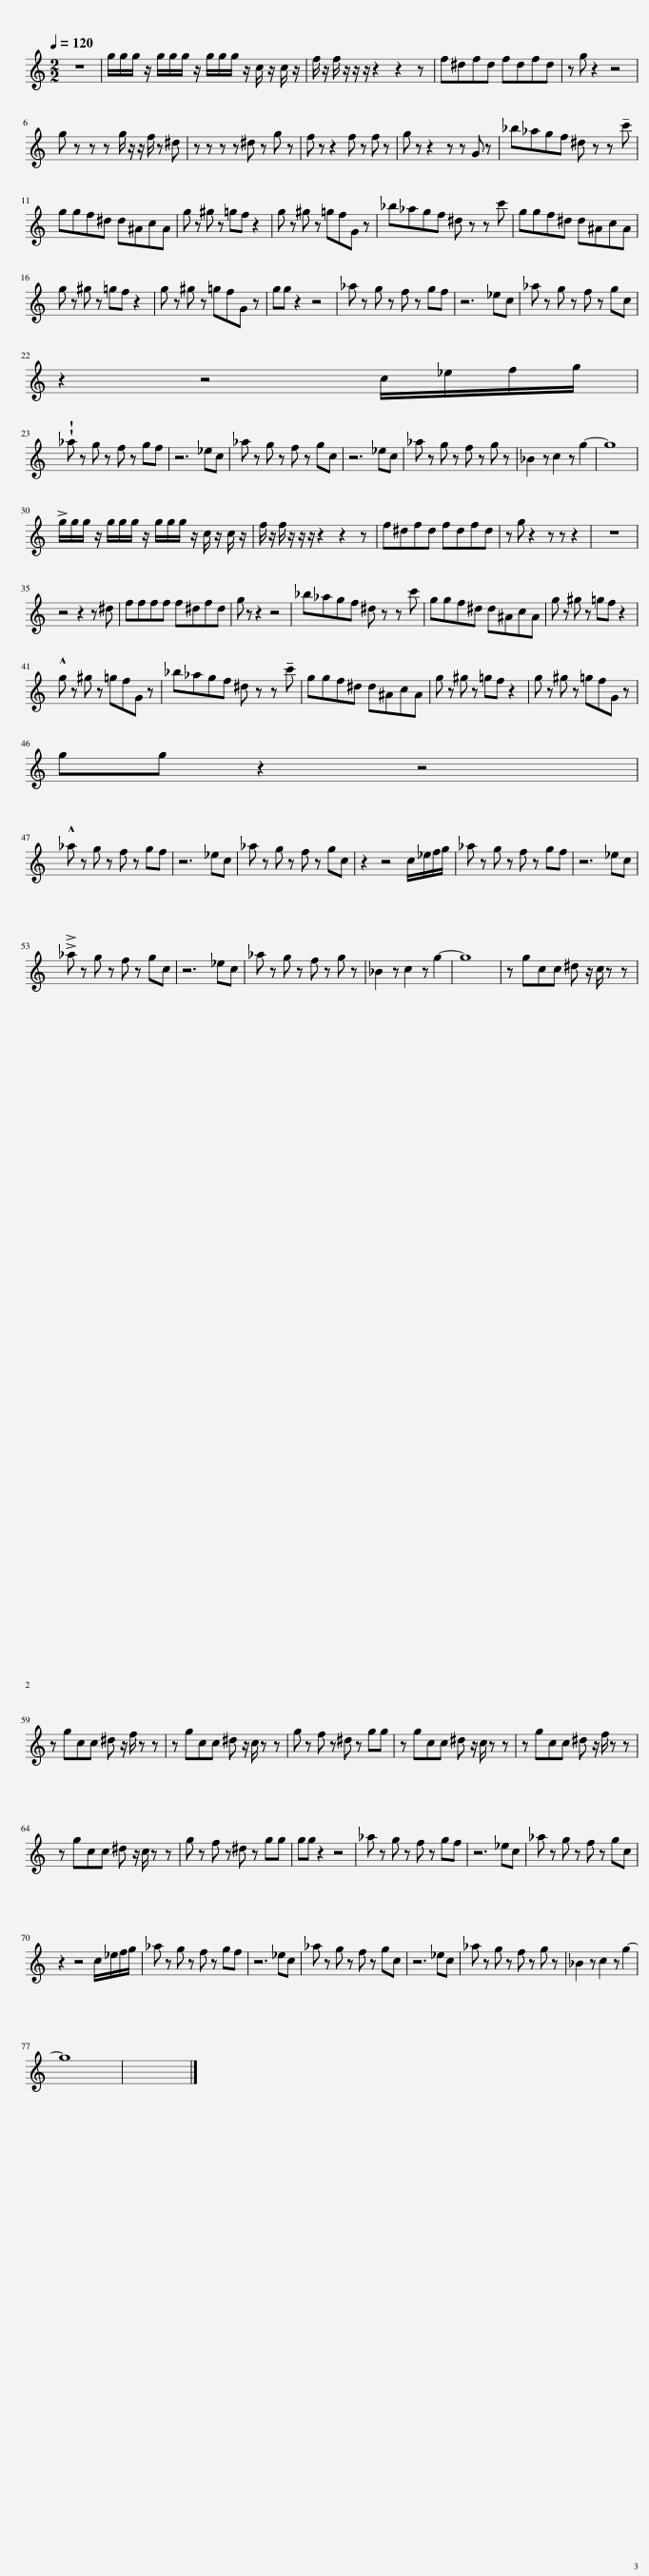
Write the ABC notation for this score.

X:1
L:1/8
Q:1/4=120
M:2/2
I:linebreak $
K:C
V:1 treble
V:1
 z8 | g/g/g/ z/ g/g/g/ z/ g/g/g/ z/ c/ z/ c/ z/ | f/ z/ f/ z/ z/ z/ z2 z2 z | f^dfd fdfd | z g z2 z4 |$ %5
 g z z z g/ z/ z/ f/ z ^d | z z z z ^d z g z | f z z2 f z f z | g z z2 z z G z | _b_agf ^d z z !tenuto!c' |$ %10
 ggf^d d^AcA | g z ^g z =gf z2 | g z ^g z =gfG z | _b_agf ^d z z c' | ggf^d d^AcA |$ %15
 g z ^g z =gf z2 | g z ^g z =gfG z | gg z2 z4 | _a z g z f z gf | z6 _ec | %20
 _a z g z f z gc |$ z2 z4 c/_e/f/g/ |$ !wedge!_a z g z f z gf | z6 _ec | _a z g z f z gc | %25
 z6 _ec | _a z g z f z g z | _B2 z c2 z g2- | g8 |$ !>!g/g/g/ z/ g/g/g/ z/ g/g/g/ z/ c/ z/ c/ z/ | %30
 f/ z/ f/ z/ z/ z/ z2 z2 z | f^dfd fdfd | z g z2 z z z2 | z8 |$ z4 z2 z ^d | %35
 ffff f^dfd | g z z2 z4 | _b_agf ^d z z c' | ggf^d d^AcA | g z ^g z =gf z2 |$ %40
 !^!g z ^g z =gfG z | _b_agf ^d z z !tenuto!c' | ggf^d d^AcA | g z ^g z =gf z2 | g z ^g z =gfG z |$ %45
 gg z2 z4 |$ !^!_a z g z f z gf | z6 _ec | _a z g z f z gc | z2 z4 c/_e/f/g/ | %50
 _a z g z f z gf | z6 _ec |$ !>!_a z g z f z gc | z6 _ec | _a z g z f z g z | %55
 _B2 z c2 z g2- | g8 | z gcc ^d z/ c/ z z |$ z gcc ^d z/ f/ z z | z gcc ^d z/ c/ z z | %60
 g z f z ^d z gg | z gcc ^d z/ c/ z z | z gcc ^d z/ f/ z z |$ z gcc ^d z/ c/ z z | g z f z ^d z gg | %65
 gg z2 z4 | _a z g z f z gf | z6 _ec | _a z g z f z gc |$ z2 z4 c/_e/f/g/ | %70
 _a z g z f z gf | z6 _ec | _a z g z f z gc | z6 _ec | _a z g z f z g z | %75
 _B2 z c2 z g2- |$ g8 | x8 |] %78
